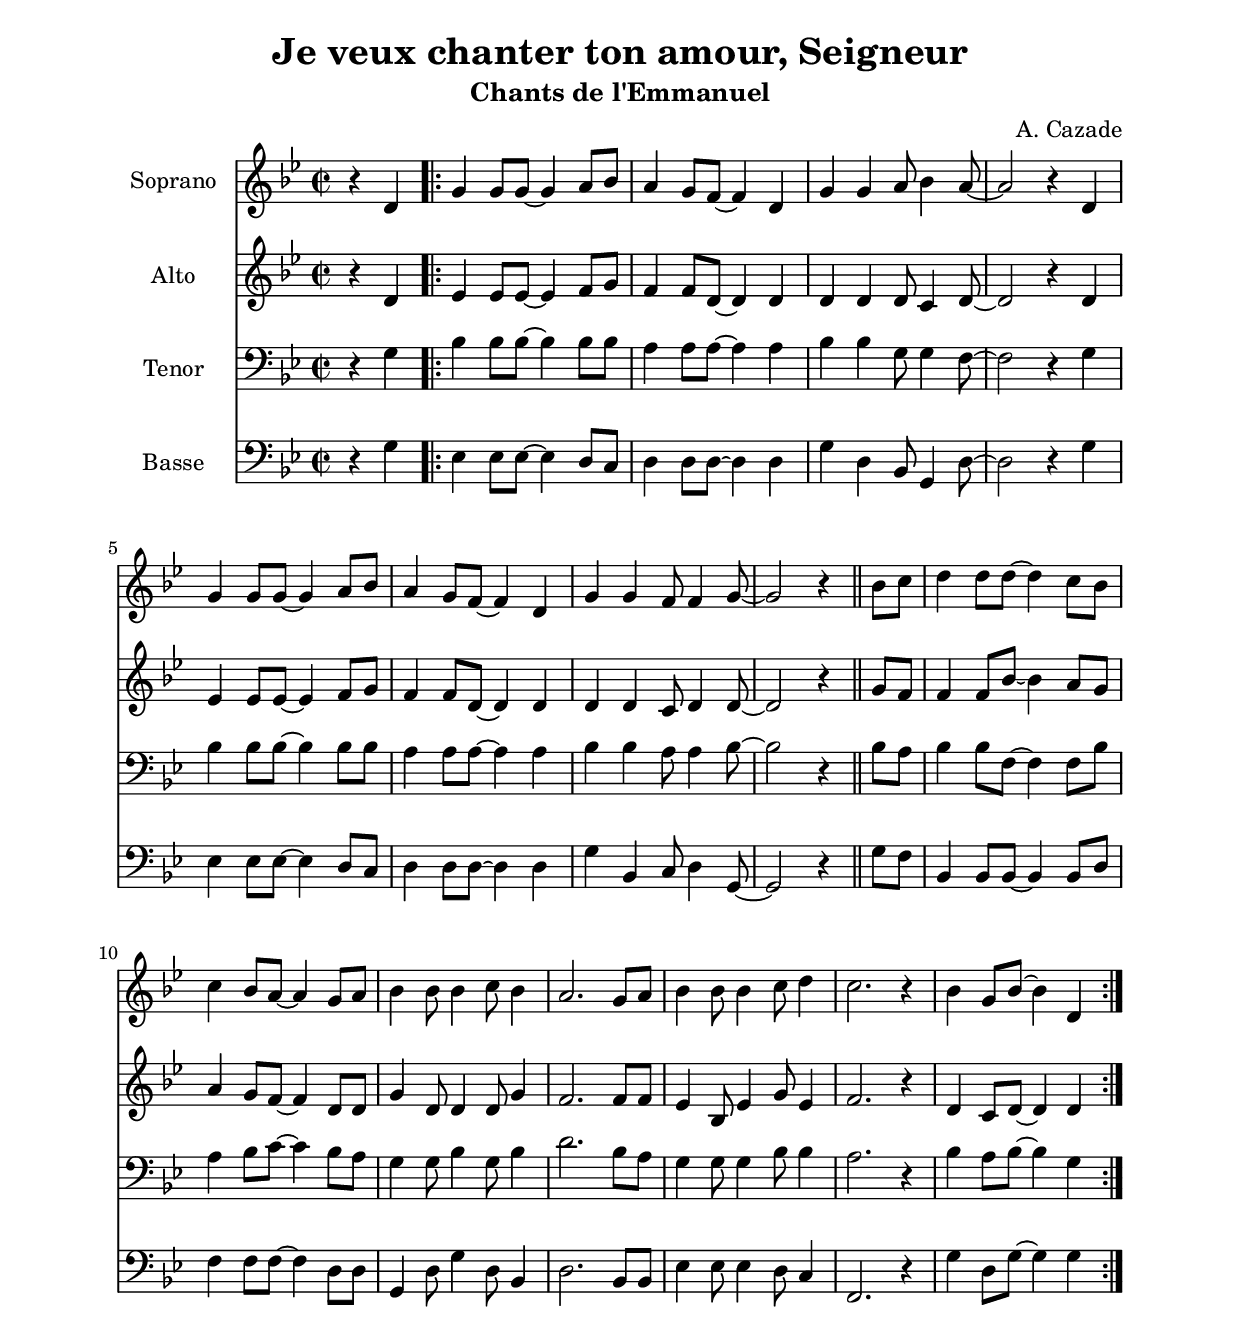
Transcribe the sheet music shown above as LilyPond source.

\version "2.22.1"
\language "italiano"

\header {
  title = "Je veux chanter ton amour, Seigneur"
  subtitle = "Chants de l'Emmanuel"
  composer = "A. Cazade"
}

global = {
  \key sol \minor
  \time 2/2
}

soprano = \relative do' {
    \global
    \partial 2 r4 re
    
    \repeat volta 2
    {
      sol4 sol8 sol ~ sol4 la8 sib
      la4 sol8 fa ~ fa4 re
      sol4 sol la8 sib4 la8 ~
      la2 r4 re,
      sol4 sol8 sol ~ sol4 la8 sib
      la4 sol8 fa ~ fa4 re
      sol4 sol fa8 fa4 sol8 ~
      sol2 r4
      
      \bar "||"
      
      sib8 do
      re4 re8 re ~ re4 do8 sib
      do4 sib8 la ~ la4 sol8 la
      sib4 sib8 sib4 do8 sib4
      la2. sol8 la
      sib4 sib8 sib4 do8 re4
      do2. r4
      sib4 sol8 sib8 ~ sib4 re,4            
    }
  }
  
alto = \relative do' {
    \global
    r4 re
    mib4 mib8 mib ~ mib4 fa8 sol
    fa4 fa8 re ~ re4 re
    re4 re re8 do4 re8 ~
    re2 r4 re
    mib4 mib8 mib ~ mib4 fa8 sol
    fa4 fa8 re ~ re4 re4
    re4 re do8 re4 re8 ~
    re2 r4
    
    sol8 fa
    fa4 fa8 sib ~ sib4 la8 sol
    la4 sol8 fa ~ fa4 re8 re
    sol4 re8 re4 re8 sol4
    fa2. fa8 fa
    mib4 sib8 mib4 sol8 mib4
    fa2. r4
    re4 do8 re ~ re4 re
  }
  
tenor = \relative do' {
    \global
    r4 sol
    sib4 sib8 sib ~ sib4 sib8 sib
    la4 la8 la ~ la4 la
    sib4 sib sol8 sol4 fa8 ~
    fa2 r4 sol
    sib4 sib8 sib ~ sib4 sib8 sib
    la4 la8 la ~ la4 la
    sib4 sib la8 la4 sib8 ~
    sib2 r4
    
    sib8 la
    sib4 sib8 fa ~ fa4 fa8 sib
    la4 sib8 do ~ do4 sib8 la
    sol4 sol8 sib4 sol8 sib4
    re2. sib8 la
    sol4 sol8 sol4 sib8 sib4
    la2. r4
    sib4 la8 sib ~ sib4 sol
  }
  
bass = \relative do' {
    \global
    r4 sol
    mib4 mib8 mib ~ mib4 re8 do
    re4 re8 re ~ re4 re
    sol4 re sib8 sol4 re'8 ~
    re2 r4 sol
    mib4 mib8 mib ~ mib4 re8 do
    re4 re8 re ~ re4 re
    sol4 sib, do8 re4 sol,8 ~
    sol2 r4
    
    sol'8 fa
    sib,4 sib8 sib ~ sib4 sib8 re
    fa4 fa8 fa ~ fa4 re8 re
    sol,4 re'8 sol4 re8 sib4
    re2. sib8 sib
    mib4 mib8 mib4 re8 do4
    fa,2. r4
    sol'4 re8 sol ~ sol4 sol
  }

\include "../../../utilities.ly"

%-------------------- couplet -------------------

\book{
  \paper {
    left-margin = 20\mm
    right-margin = 20\mm
    top-margin = 20\mm
    bottom-margin = 20\mm
  }
  
  \score {
    <<
      \new Staff \with { instrumentName = "Soprano" } { \soprano }
      \new Staff \with { instrumentName = "Alto" } { \alto }
      \new Staff \with { instrumentName = "Tenor" } { \clef bass \tenor }
      \new Staff \with { instrumentName = "Basse" } { \clef bass \bass }
    >>
    \layout { 
      indent = 2\cm
      \override BreathingSign.text = \markup { \musicglyph "comma" }
    }
    \midi {
      \tempo 2=70
    }
  }
}
